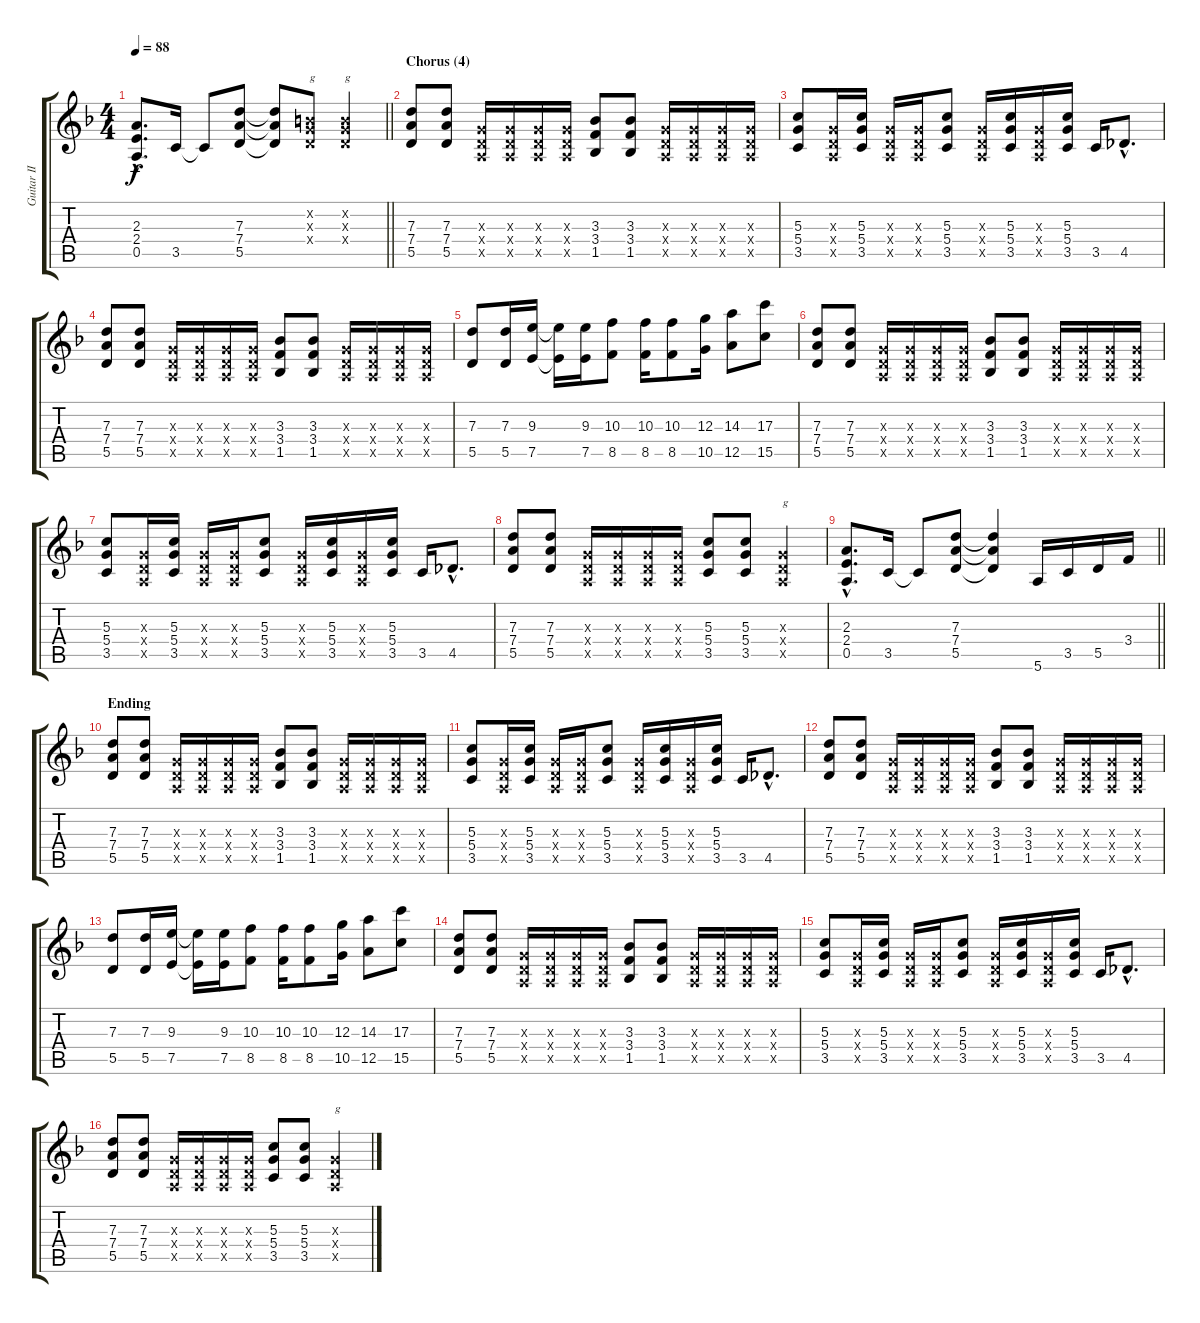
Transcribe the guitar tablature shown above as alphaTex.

\track ("Guitar II" "Guitar II") {instrument electricguitarjazz}
\staff {score tabs}
\tuning (E4 B3 G3 D3 A2 E2) {hide}
\ts (4 4)
\tempo 88
\clef g2
\barLineRight lightlight
\ks dminor
(2.3{hac} 2.4{hac} 0.5{hac}).8{d dy f} 3.5.16 3.5{t}.8 (7.3 7.4 5.5).8 (7.3{t} 7.4{t} 5.5{t}).8 (0.2{x} 0.3{x} 0.4{x}).8{txt "g"} (0.2{x} 0.3{x} 0.4{x}).4{txt "g"} |
\section ("" "Chorus (4)")
(7.3 7.4 5.5).8 (7.3 7.4 5.5).8 (0.3{x} 0.4{x} 0.5{x}).16 (0.3{x} 0.4{x} 0.5{x}).16 (0.3{x} 0.4{x} 0.5{x}).16 (0.3{x} 0.4{x} 0.5{x}).16 (3.3 3.4 1.5).8 (3.3 3.4 1.5).8 (0.3{x} 0.4{x} 0.5{x}).16 (0.3{x} 0.4{x} 0.5{x}).16 (0.3{x} 0.4{x} 0.5{x}).16 (0.3{x} 0.4{x} 0.5{x}).16 |
(5.3 5.4 3.5).8 (0.3{x} 0.4{x} 0.5{x}).16 (5.3 5.4 3.5).16 (0.3{x} 0.4{x} 0.5{x}).16 (0.3{x} 0.4{x} 0.5{x}).16 (5.3 5.4 3.5).8 (0.3{x} 0.4{x} 0.5{x}).16 (5.3 5.4 3.5).16 (0.3{x} 0.4{x} 0.5{x}).16 (5.3 5.4 3.5).16 3.5.16 4.5{hac}.8{d} |
(7.3 7.4 5.5).8 (7.3 7.4 5.5).8 (0.3{x} 0.4{x} 0.5{x}).16 (0.3{x} 0.4{x} 0.5{x}).16 (0.3{x} 0.4{x} 0.5{x}).16 (0.3{x} 0.4{x} 0.5{x}).16 (3.3 3.4 1.5).8 (3.3 3.4 1.5).8 (0.3{x} 0.4{x} 0.5{x}).16 (0.3{x} 0.4{x} 0.5{x}).16 (0.3{x} 0.4{x} 0.5{x}).16 (0.3{x} 0.4{x} 0.5{x}).16 |
(7.3 5.5).8 (7.3 5.5).16 (9.3 7.5).16 (9.3{t} 7.5{t}).16 (9.3 7.5).16 (10.3 8.5).8 (10.3 8.5).16 (10.3 8.5).8 (12.3 10.5).16 (14.3 12.5).8 (17.3 15.5).8 |
(7.3 7.4 5.5).8 (7.3 7.4 5.5).8 (0.3{x} 0.4{x} 0.5{x}).16 (0.3{x} 0.4{x} 0.5{x}).16 (0.3{x} 0.4{x} 0.5{x}).16 (0.3{x} 0.4{x} 0.5{x}).16 (3.3 3.4 1.5).8 (3.3 3.4 1.5).8 (0.3{x} 0.4{x} 0.5{x}).16 (0.3{x} 0.4{x} 0.5{x}).16 (0.3{x} 0.4{x} 0.5{x}).16 (0.3{x} 0.4{x} 0.5{x}).16 |
(5.3 5.4 3.5).8 (0.3{x} 0.4{x} 0.5{x}).16 (5.3 5.4 3.5).16 (0.3{x} 0.4{x} 0.5{x}).16 (0.3{x} 0.4{x} 0.5{x}).16 (5.3 5.4 3.5).8 (0.3{x} 0.4{x} 0.5{x}).16 (5.3 5.4 3.5).16 (0.3{x} 0.4{x} 0.5{x}).16 (5.3 5.4 3.5).16 3.5.16 4.5{hac}.8{d} |
(7.3 7.4 5.5).8 (7.3 7.4 5.5).8 (0.3{x} 0.4{x} 0.5{x}).16 (0.3{x} 0.4{x} 0.5{x}).16 (0.3{x} 0.4{x} 0.5{x}).16 (0.3{x} 0.4{x} 0.5{x}).16 (5.3 5.4 3.5).8 (5.3 5.4 3.5).8 (0.3{x} 0.4{x} 0.5{x}).4{txt "g"} |
\barLineRight lightlight
(2.3{hac} 2.4{hac} 0.5{hac}).8{d} 3.5.16 3.5{t}.8 (7.3 7.4 5.5).8 (7.3{t} 7.4{t} 5.5{t}).4 5.6.16 3.5.16 5.5.16 3.4.16 |
\section ("" "Ending")
(7.3 7.4 5.5).8 (7.3 7.4 5.5).8 (0.3{x} 0.4{x} 0.5{x}).16 (0.3{x} 0.4{x} 0.5{x}).16 (0.3{x} 0.4{x} 0.5{x}).16 (0.3{x} 0.4{x} 0.5{x}).16 (3.3 3.4 1.5).8 (3.3 3.4 1.5).8 (0.3{x} 0.4{x} 0.5{x}).16 (0.3{x} 0.4{x} 0.5{x}).16 (0.3{x} 0.4{x} 0.5{x}).16 (0.3{x} 0.4{x} 0.5{x}).16 |
(5.3 5.4 3.5).8 (0.3{x} 0.4{x} 0.5{x}).16 (5.3 5.4 3.5).16 (0.3{x} 0.4{x} 0.5{x}).16 (0.3{x} 0.4{x} 0.5{x}).16 (5.3 5.4 3.5).8 (0.3{x} 0.4{x} 0.5{x}).16 (5.3 5.4 3.5).16 (0.3{x} 0.4{x} 0.5{x}).16 (5.3 5.4 3.5).16 3.5.16 4.5{hac}.8{d} |
(7.3 7.4 5.5).8 (7.3 7.4 5.5).8 (0.3{x} 0.4{x} 0.5{x}).16 (0.3{x} 0.4{x} 0.5{x}).16 (0.3{x} 0.4{x} 0.5{x}).16 (0.3{x} 0.4{x} 0.5{x}).16 (3.3 3.4 1.5).8 (3.3 3.4 1.5).8 (0.3{x} 0.4{x} 0.5{x}).16 (0.3{x} 0.4{x} 0.5{x}).16 (0.3{x} 0.4{x} 0.5{x}).16 (0.3{x} 0.4{x} 0.5{x}).16 |
(7.3 5.5).8 (7.3 5.5).16 (9.3 7.5).16 (9.3{t} 7.5{t}).16 (9.3 7.5).16 (10.3 8.5).8 (10.3 8.5).16 (10.3 8.5).8 (12.3 10.5).16 (14.3 12.5).8 (17.3 15.5).8 |
(7.3 7.4 5.5).8 (7.3 7.4 5.5).8 (0.3{x} 0.4{x} 0.5{x}).16 (0.3{x} 0.4{x} 0.5{x}).16 (0.3{x} 0.4{x} 0.5{x}).16 (0.3{x} 0.4{x} 0.5{x}).16 (3.3 3.4 1.5).8 (3.3 3.4 1.5).8 (0.3{x} 0.4{x} 0.5{x}).16 (0.3{x} 0.4{x} 0.5{x}).16 (0.3{x} 0.4{x} 0.5{x}).16 (0.3{x} 0.4{x} 0.5{x}).16 |
(5.3 5.4 3.5).8 (0.3{x} 0.4{x} 0.5{x}).16 (5.3 5.4 3.5).16 (0.3{x} 0.4{x} 0.5{x}).16 (0.3{x} 0.4{x} 0.5{x}).16 (5.3 5.4 3.5).8 (0.3{x} 0.4{x} 0.5{x}).16 (5.3 5.4 3.5).16 (0.3{x} 0.4{x} 0.5{x}).16 (5.3 5.4 3.5).16 3.5.16 4.5{hac}.8{d} |
(7.3 7.4 5.5).8 (7.3 7.4 5.5).8 (0.3{x} 0.4{x} 0.5{x}).16 (0.3{x} 0.4{x} 0.5{x}).16 (0.3{x} 0.4{x} 0.5{x}).16 (0.3{x} 0.4{x} 0.5{x}).16 (5.3 5.4 3.5).8 (5.3 5.4 3.5).8 (0.3{x} 0.4{x} 0.5{x}).4{txt "g"}
